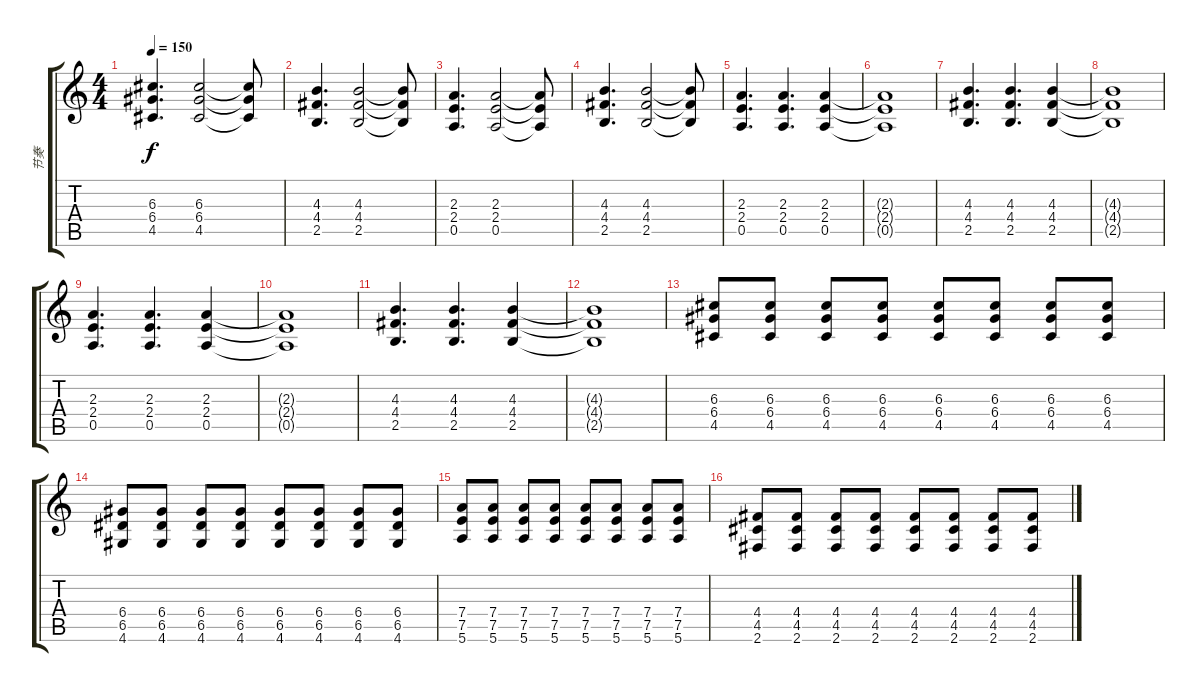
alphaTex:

\track ("节奏" "节奏") {instrument overdrivenguitar}
\staff {score tabs}
\tuning (E4 B3 G3 D3 A2 E2) {hide}
\ts (4 4)
\tempo 150
\clef g2
\ks c
(6.3 6.4 4.5).4{d dy f} (6.3 6.4 4.5).2 (6.3{t} 6.4{t} 4.5{t}).8 |
(4.3 4.4 2.5).4{d} (4.3 4.4 2.5).2 (4.3{t} 4.4{t} 2.5{t}).8 |
(2.3 2.4 0.5).4{d} (2.3 2.4 0.5).2 (2.3{t} 2.4{t} 0.5{t}).8 |
(4.3 4.4 2.5).4{d} (4.3 4.4 2.5).2 (4.3{t} 4.4{t} 2.5{t}).8 |
(2.3 2.4 0.5).4{d} (2.3 2.4 0.5).4{d} (2.3 2.4 0.5).4 |
(2.3{t} 2.4{t} 0.5{t}).1 |
(4.3 4.4 2.5).4{d} (4.3 4.4 2.5).4{d} (4.3 4.4 2.5).4 |
(4.3{t} 4.4{t} 2.5{t}).1 |
(2.3 2.4 0.5).4{d} (2.3 2.4 0.5).4{d} (2.3 2.4 0.5).4 |
(2.3{t} 2.4{t} 0.5{t}).1 |
(4.3 4.4 2.5).4{d} (4.3 4.4 2.5).4{d} (4.3 4.4 2.5).4 |
(4.3{t} 4.4{t} 2.5{t}).1 |
(6.3 6.4 4.5).8 (6.3 6.4 4.5).8 (6.3 6.4 4.5).8 (6.3 6.4 4.5).8 (6.3 6.4 4.5).8 (6.3 6.4 4.5).8 (6.3 6.4 4.5).8 (6.3 6.4 4.5).8 |
(6.4 6.5 4.6).8 (6.4 6.5 4.6).8 (6.4 6.5 4.6).8 (6.4 6.5 4.6).8 (6.4 6.5 4.6).8 (6.4 6.5 4.6).8 (6.4 6.5 4.6).8 (6.4 6.5 4.6).8 |
(7.4 7.5 5.6).8 (7.4 7.5 5.6).8 (7.4 7.5 5.6).8 (7.4 7.5 5.6).8 (7.4 7.5 5.6).8 (7.4 7.5 5.6).8 (7.4 7.5 5.6).8 (7.4 7.5 5.6).8 |
(4.4 4.5 2.6).8 (4.4 4.5 2.6).8 (4.4 4.5 2.6).8 (4.4 4.5 2.6).8 (4.4 4.5 2.6).8 (4.4 4.5 2.6).8 (4.4 4.5 2.6).8 (4.4 4.5 2.6).8
